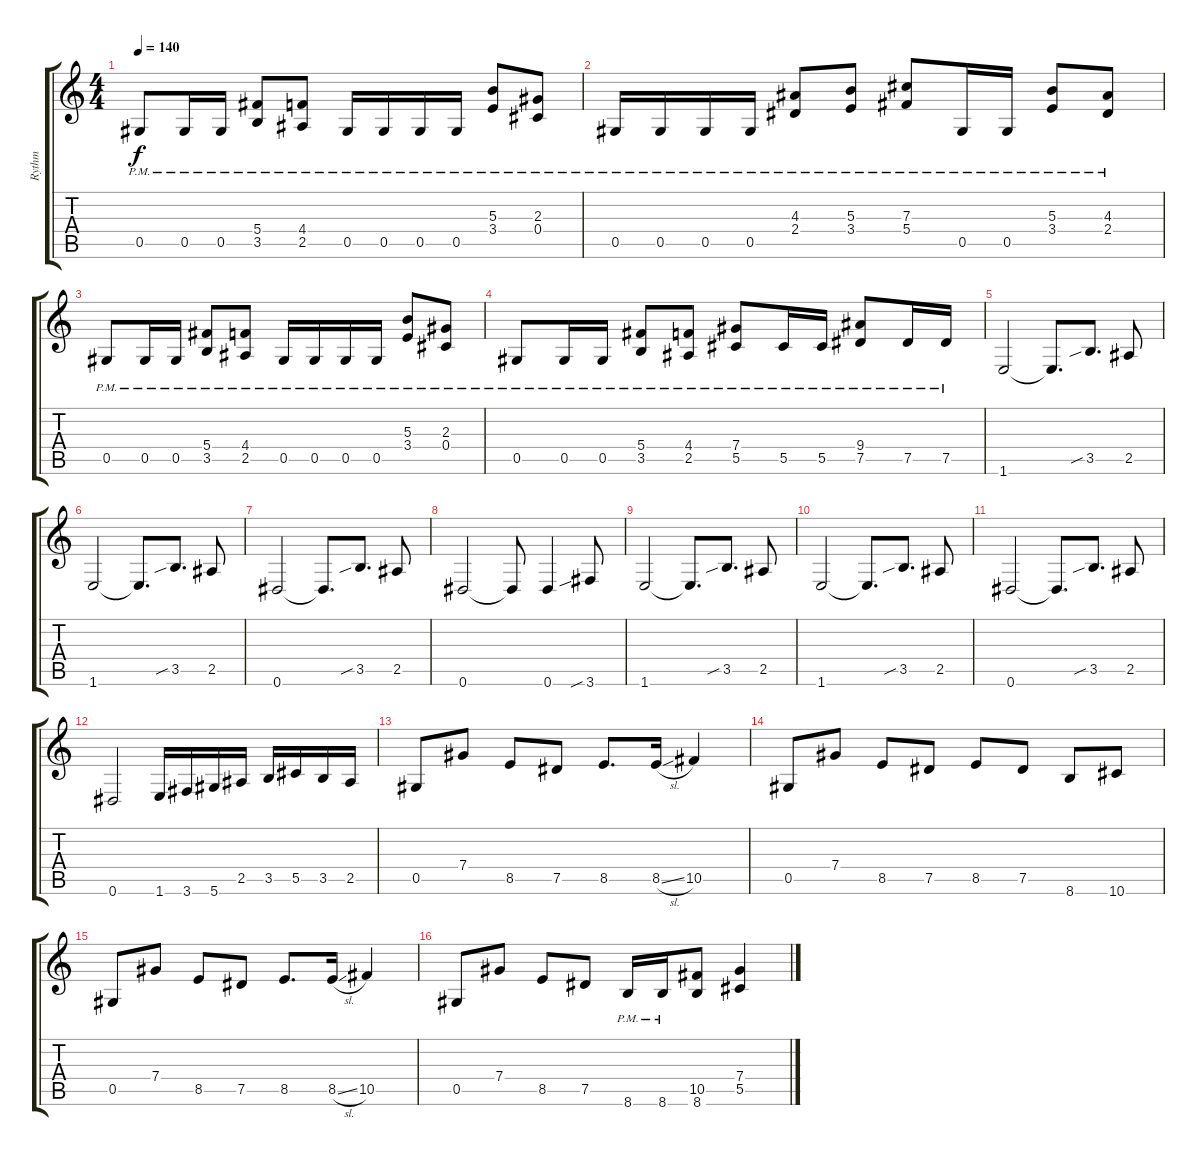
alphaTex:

\track ("Rythm" "Rythm") {instrument overdrivenguitar}
\staff {score tabs}
\tuning (Eb4 Bb3 Gb3 Db3 Ab2 Eb2) {hide}
\ts (4 4)
\tempo 140
\clef g2
\ks c
0.5{pm}.8{dy f} 0.5{pm}.16 0.5{pm}.16 (5.4{pm} 3.5{pm}).8 (4.4{pm} 2.5{pm}).8 0.5{pm}.16 0.5{pm}.16 0.5{pm}.16 0.5{pm}.16 (5.3{pm} 3.4{pm}).8 (2.3{pm} 0.4{pm}).8 |
0.5{pm}.16 0.5{pm}.16 0.5{pm}.16 0.5{pm}.16 (4.3{pm} 2.4{pm}).8 (5.3{pm} 3.4{pm}).8 (7.3{pm} 5.4{pm}).8 0.5{pm}.16 0.5{pm}.16 (5.3{pm} 3.4{pm}).8 (4.3{pm} 2.4{pm}).8 |
0.5{pm}.8 0.5{pm}.16 0.5{pm}.16 (5.4{pm} 3.5{pm}).8 (4.4{pm} 2.5{pm}).8 0.5{pm}.16 0.5{pm}.16 0.5{pm}.16 0.5{pm}.16 (5.3{pm} 3.4{pm}).8 (2.3{pm} 0.4{pm}).8 |
0.5{pm}.8 0.5{pm}.16 0.5{pm}.16 (5.4{pm} 3.5{pm}).8 (4.4{pm} 2.5{pm}).8 (7.4{pm} 5.5{pm}).8 5.5{pm}.16 5.5{pm}.16 (9.4{pm} 7.5{pm}).8 7.5{pm}.16 7.5{pm}.16 |
1.6.2 1.6{t}.8{d} 3.5{sib}.8{d} 2.5.8 |
1.6.2 1.6{t}.8{d} 3.5{sib}.8{d} 2.5.8 |
0.6.2 0.6{t}.8{d} 3.5{sib}.8{d} 2.5.8 |
0.6.2 0.6{t}.8 0.6.4 3.6{sib}.8 |
1.6.2 1.6{t}.8{d} 3.5{sib}.8{d} 2.5.8 |
1.6.2 1.6{t}.8{d} 3.5{sib}.8{d} 2.5.8 |
0.6.2 0.6{t}.8{d} 3.5{sib}.8{d} 2.5.8 |
0.6.2 1.6.16 3.6.16 5.6.16 2.5.16 3.5.16 5.5.16 3.5.16 2.5.16 |
0.5.8 7.4.8 8.5.8 7.5.8 8.5.8{d} 8.5{sl}.16 10.5.4 |
0.5.8 7.4.8 8.5.8 7.5.8 8.5.8 7.5.8 8.6.8 10.6.8 |
0.5.8 7.4.8 8.5.8 7.5.8 8.5.8{d} 8.5{sl}.16 10.5.4 |
0.5.8 7.4.8 8.5.8 7.5.8 8.6{pm}.16 8.6{pm}.16 (10.5 8.6).8 (7.4 5.5).4
